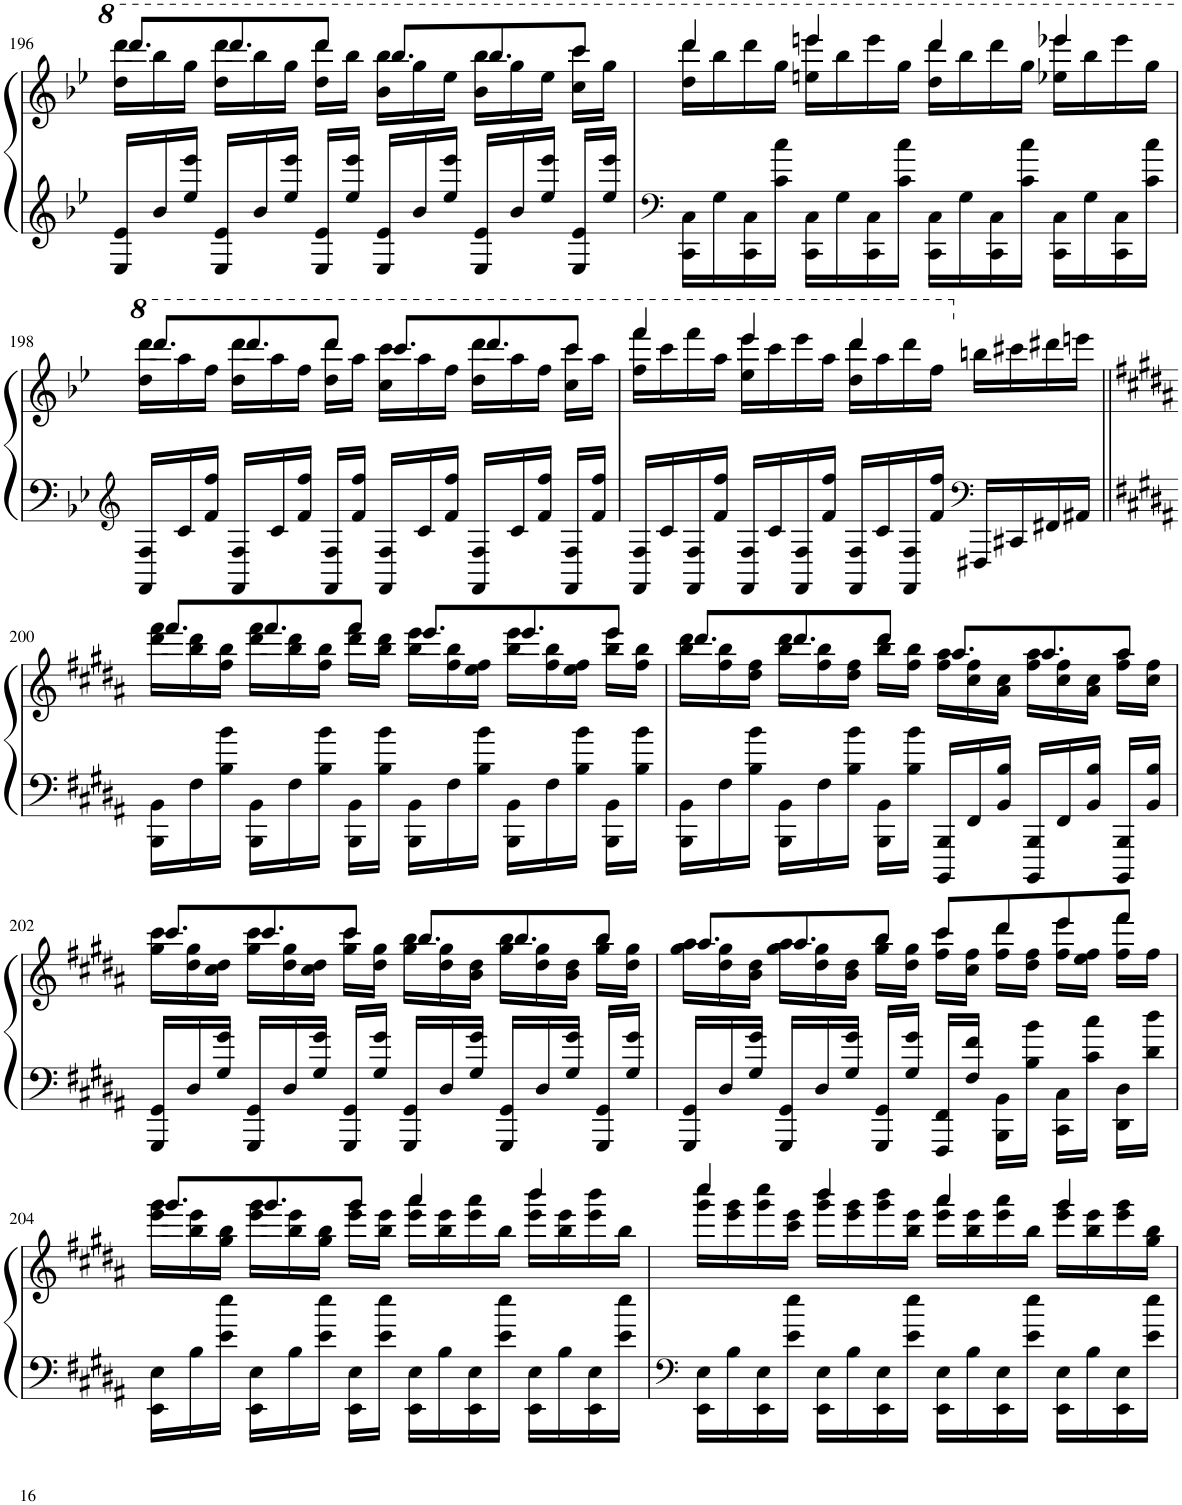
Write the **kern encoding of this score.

**kern	**kern
*part1	*part1
*staff2	*staff1
*I"Piano	*
*I'Pno.	*
!!LO:PB:g=z
*clefG2	*clefG2
*k[b-e-]	*k[b-e-]
*M4/4	*M4/4
=196	=196
*	*^
16E-/ 16e-/LL	8.dddd/L	16ddd\ 16dddd\LL
16b-/	.	16bbb-\
16ee-/ 16eee-/JJ	.	16ggg\JJ
16E-/ 16e-/LL	8.dddd/	16ddd\ 16dddd\LL
16b-/	.	16bbb-\
16ee-/ 16eee-/JJ	.	16ggg\JJ
16E-/ 16e-/LL	8dddd/J	16ddd\ 16dddd\LL
16ee-/ 16eee-/JJ	.	16bbb-\JJ
16E-/ 16e-/LL	8.bbb-/L	16bb-\ 16bbb-\LL
16b-/	.	16ggg\
16ee-/ 16eee-/JJ	.	16eee-\JJ
16E-/ 16e-/LL	8.bbb-/	16bb-\ 16bbb-\LL
16b-/	.	16ggg\
16ee-/ 16eee-/JJ	.	16eee-\JJ
16E-/ 16e-/LL	8cccc/J	16ccc\ 16cccc\LL
16ee-/ 16eee-/JJ	.	16ggg\JJ
=197	=197	=197
*clefF4	*	*
16CC\ 16C\LL	4dddd/	16ddd\ 16dddd\LL
16G\	.	16bbb-\
16CC\ 16C\	.	16dddd\
16c\ 16cc\JJ	.	16ggg\JJ
16CC\ 16C\LL	4eeeen/	16eeen\ 16eeee\LL
16G\	.	16bbb-\
16CC\ 16C\	.	16eeee\
16c\ 16cc\JJ	.	16ggg\JJ
16CC\ 16C\LL	4dddd/	16ddd\ 16dddd\LL
16G\	.	16bbb-\
16CC\ 16C\	.	16dddd\
16c\ 16cc\JJ	.	16ggg\JJ
16CC\ 16C\LL	4eeee-X/	16eee-X\ 16eeee-\LL
16G\	.	16bbb-\
16CC\ 16C\	.	16eeee-\
16c\ 16cc\JJ	.	16ggg\JJ
!!LO:LB:g=z	!!
=198	=198	=198
*clefG2	*	*
16FF/ 16F/LL	8.dddd/L	16ddd\ 16dddd\LL
16c/	.	16aaa\
16f/ 16ff/JJ	.	16fff\JJ
16FF/ 16F/LL	8.dddd/	16ddd\ 16dddd\LL
16c/	.	16aaa\
16f/ 16ff/JJ	.	16fff\JJ
16FF/ 16F/LL	8dddd/J	16ddd\ 16dddd\LL
16f/ 16ff/JJ	.	16aaa\JJ
16FF/ 16F/LL	8.cccc/L	16ccc\ 16cccc\LL
16c/	.	16aaa\
16f/ 16ff/JJ	.	16fff\JJ
16FF/ 16F/LL	8.dddd/	16ddd\ 16dddd\LL
16c/	.	16aaa\
16f/ 16ff/JJ	.	16fff\JJ
16FF/ 16F/LL	8cccc/J	16ccc\ 16cccc\LL
16f/ 16ff/JJ	.	16aaa\JJ
=199	=199	=199
16FF/ 16F/LL	4ffff/	16fff\ 16ffff\LL
16c/	.	16cccc\
16FF/ 16F/	.	16ffff\
16f/ 16ff/JJ	.	16aaa\JJ
16FF/ 16F/LL	4eeee-/	16eee-\ 16eeee-\LL
16c/	.	16cccc\
16FF/ 16F/	.	16eeee-\
16f/ 16ff/JJ	.	16aaa\JJ
16FF/ 16F/LL	4dddd/	16ddd\ 16dddd\LL
16c/	.	16aaa\
16FF/ 16F/	.	16dddd\
16f/ 16ff/JJ	.	16fff\JJ
*clefF4	*	*
16FFF#X/LL	16bbn\LL	4ryy
16CC#X/	16ccc#X\	.
16FF#X/	16ddd#X\	.
16AA#X/JJ	16eeen\JJ	.
!!LO:LB:g=z	!!
=200||	=200||	=200||
*k[f#c#g#d#a#]	*k[f#c#g#d#a#]	*
16BBB\ 16BB\LL	8.fff#/L	16ddd#\ 16fff#\LL
16F#\	.	16bb\ 16ddd#\
16B\ 16b\JJ	.	16ff#\ 16bb\JJ
16BBB\ 16BB\LL	8.fff#/	16ddd#\ 16fff#\LL
16F#\	.	16bb\ 16ddd#\
16B\ 16b\JJ	.	16ff#\ 16bb\JJ
16BBB\ 16BB\LL	8fff#/J	16ddd#\ 16fff#\LL
16B\ 16b\JJ	.	16bb\ 16ddd#\JJ
16BBB\ 16BB\LL	8.eee/L	16bb\ 16eee\LL
16F#\	.	16ff#\ 16bb\
16B\ 16b\JJ	.	16ee\ 16ff#\JJ
16BBB\ 16BB\LL	8.eee/	16bb\ 16eee\LL
16F#\	.	16ff#\ 16bb\
16B\ 16b\JJ	.	16ee\ 16ff#\JJ
16BBB\ 16BB\LL	8eee/J	16bb\ 16eee\LL
16B\ 16b\JJ	.	16ff#\ 16bb\JJ
=201	=201	=201
16BBB\ 16BB\LL	8.ddd#/L	16bb\ 16ddd#\LL
16F#\	.	16ff#\ 16bb\
16B\ 16b\JJ	.	16dd#\ 16ff#\JJ
16BBB\ 16BB\LL	8.ddd#/	16bb\ 16ddd#\LL
16F#\	.	16ff#\ 16bb\
16B\ 16b\JJ	.	16dd#\ 16ff#\JJ
16BBB\ 16BB\LL	8ddd#/J	16bb\ 16ddd#\LL
16B\ 16b\JJ	.	16ff#\ 16bb\JJ
16BBBB/ 16BBB/LL	8.aa#/L	16ff#\ 16aa#\LL
16FF#/	.	16cc#\ 16ff#\
16BB/ 16B/JJ	.	16a#\ 16cc#\JJ
16BBBB/ 16BBB/LL	8.aa#/	16ff#\ 16aa#\LL
16FF#/	.	16cc#\ 16ff#\
16BB/ 16B/JJ	.	16a#\ 16cc#\JJ
16BBBB/ 16BBB/LL	8aa#/J	16ff#\ 16aa#\LL
16BB/ 16B/JJ	.	16cc#\ 16ff#\JJ
!!LO:LB:g=z	!!
=202	=202	=202
16GGG#/ 16GG#/LL	8.ccc#/L	16gg#\ 16ccc#\LL
16D#/	.	16dd#\ 16gg#\
16G#/ 16g#/JJ	.	16cc#\ 16dd#\JJ
16GGG#/ 16GG#/LL	8.ccc#/	16gg#\ 16ccc#\LL
16D#/	.	16dd#\ 16gg#\
16G#/ 16g#/JJ	.	16cc#\ 16dd#\JJ
16GGG#/ 16GG#/LL	8ccc#/J	16gg#\ 16ccc#\LL
16G#/ 16g#/JJ	.	16dd#\ 16gg#\JJ
16GGG#/ 16GG#/LL	8.bb/L	16gg#\ 16bb\LL
16D#/	.	16dd#\ 16gg#\
16G#/ 16g#/JJ	.	16b\ 16dd#\JJ
16GGG#/ 16GG#/LL	8.bb/	16gg#\ 16bb\LL
16D#/	.	16dd#\ 16gg#\
16G#/ 16g#/JJ	.	16b\ 16dd#\JJ
16GGG#/ 16GG#/LL	8bb/J	16gg#\ 16bb\LL
16G#/ 16g#/JJ	.	16dd#\ 16gg#\JJ
=203	=203	=203
16GGG#/ 16GG#/LL	8.aa#/L	16gg#\ 16aa#\LL
16D#/	.	16dd#\ 16gg#\
16G#/ 16g#/JJ	.	16b\ 16dd#\JJ
16GGG#/ 16GG#/LL	8.aa#/	16gg#\ 16aa#\LL
16D#/	.	16dd#\ 16gg#\
16G#/ 16g#/JJ	.	16b\ 16dd#\JJ
16GGG#/ 16GG#/LL	8bb/J	16gg#\ 16bb\LL
16G#/ 16g#/JJ	.	16dd#\ 16gg#\JJ
16FFF#/ 16FF#/LL	8ccc#/L	16ff#\ 16ccc#\LL
16F#/ 16f#/JJ	.	16cc#\ 16ff#\JJ
16BBB\ 16BB\LL	8ddd#/	16ff#\ 16ddd#\LL
16B\ 16b\JJ	.	16dd#\ 16ff#\JJ
16CC#\ 16C#\LL	8eee/	16ff#\ 16eee\LL
16c#\ 16cc#\JJ	.	16ee\ 16ff#\JJ
16DD#\ 16D#\LL	8fff#/J	16ff#\ 16fff#\LL
16d#\ 16dd#\JJ	.	16ff#\JJ
!!LO:LB:g=z	!!
=204	=204	=204
16EE\ 16E\LL	8.ggg#/L	16eee\ 16ggg#\LL
16B\	.	16bb\ 16eee\
16e\ 16ee\JJ	.	16gg#\ 16bb\JJ
16EE\ 16E\LL	8.ggg#/	16eee\ 16ggg#\LL
16B\	.	16bb\ 16eee\
16e\ 16ee\JJ	.	16gg#\ 16bb\JJ
16EE\ 16E\LL	8ggg#/J	16eee\ 16ggg#\LL
16e\ 16ee\JJ	.	16bb\ 16eee\JJ
16EE\ 16E\LL	4aaa#/	16eee\ 16aaa#\LL
16B\	.	16bb\ 16eee\
16EE\ 16E\	.	16eee\ 16aaa#\
16e\ 16ee\JJ	.	16bb\JJ
16EE\ 16E\LL	4bbb/	16eee\ 16bbb\LL
16B\	.	16bb\ 16eee\
16EE\ 16E\	.	16eee\ 16bbb\
16e\ 16ee\JJ	.	16bb\JJ
=205	=205	=205
*clefF4	*	*
16EE\ 16E\LL	4cccc#/	16ggg#\ 16cccc#\LL
16B\	.	16eee\ 16ggg#\
16EE\ 16E\	.	16ggg#\ 16cccc#\
16e\ 16ee\JJ	.	16ccc#\ 16eee\JJ
16EE\ 16E\LL	4bbb/	16ggg#\ 16bbb\LL
16B\	.	16eee\ 16ggg#\
16EE\ 16E\	.	16ggg#\ 16bbb\
16e\ 16ee\JJ	.	16bb\ 16eee\JJ
16EE\ 16E\LL	4aaa#/	16eee\ 16aaa#\LL
16B\	.	16bb\ 16eee\
16EE\ 16E\	.	16eee\ 16aaa#\
16e\ 16ee\JJ	.	16bb\JJ
16EE\ 16E\LL	4ggg#/	16eee\ 16ggg#\LL
16B\	.	16bb\ 16eee\
16EE\ 16E\	.	16eee\ 16ggg#\
16e\ 16ee\JJ	.	16gg#\ 16bb\JJ
*	*v	*v
=	=
*-	*-
